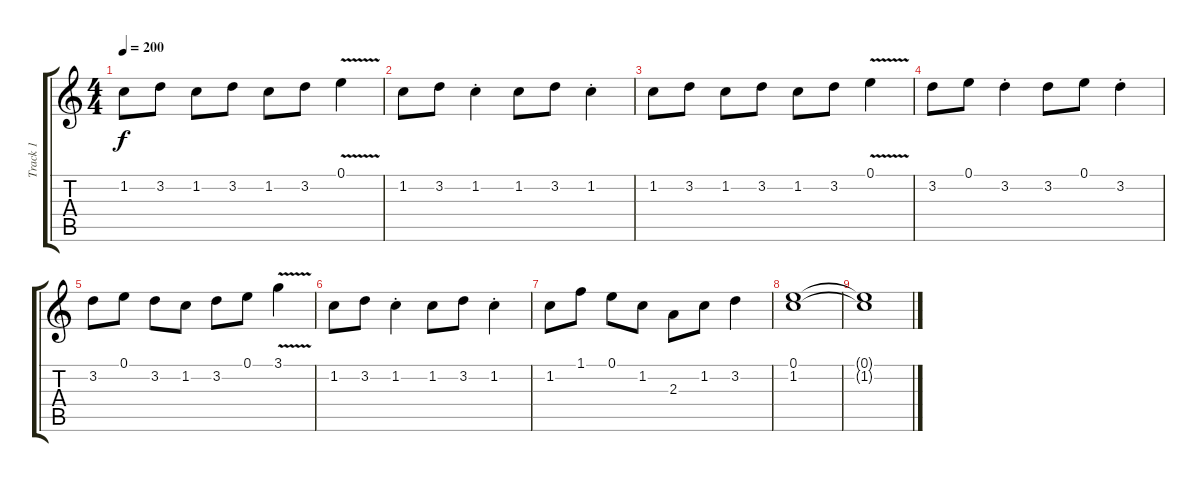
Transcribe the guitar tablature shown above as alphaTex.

\track ("Track 1" "Track 1") {instrument overdrivenguitar}
\staff {score tabs}
\tuning (E4 B3 G3 D3 A2 E2) {hide}
\ts (4 4)
\tempo 200
\clef g2
\ks c
1.2.8{dy f} 3.2.8 1.2.8 3.2.8 1.2.8 3.2.8 0.1{v}.4 |
1.2.8 3.2.8 1.2{st}.4 1.2.8 3.2.8 1.2{st}.4 |
1.2.8 3.2.8 1.2.8 3.2.8 1.2.8 3.2.8 0.1{v}.4 |
3.2.8 0.1.8 3.2{st}.4 3.2.8 0.1.8 3.2{st}.4 |
3.2.8 0.1.8 3.2.8 1.2.8 3.2.8 0.1.8 3.1{v}.4 |
1.2.8 3.2.8 1.2{st}.4 1.2.8 3.2.8 1.2{st}.4 |
1.2.8 1.1.8 0.1.8 1.2.8 2.3.8 1.2.8 3.2.4 |
(0.1 1.2).1 |
(0.1{t} 1.2{t}).1
